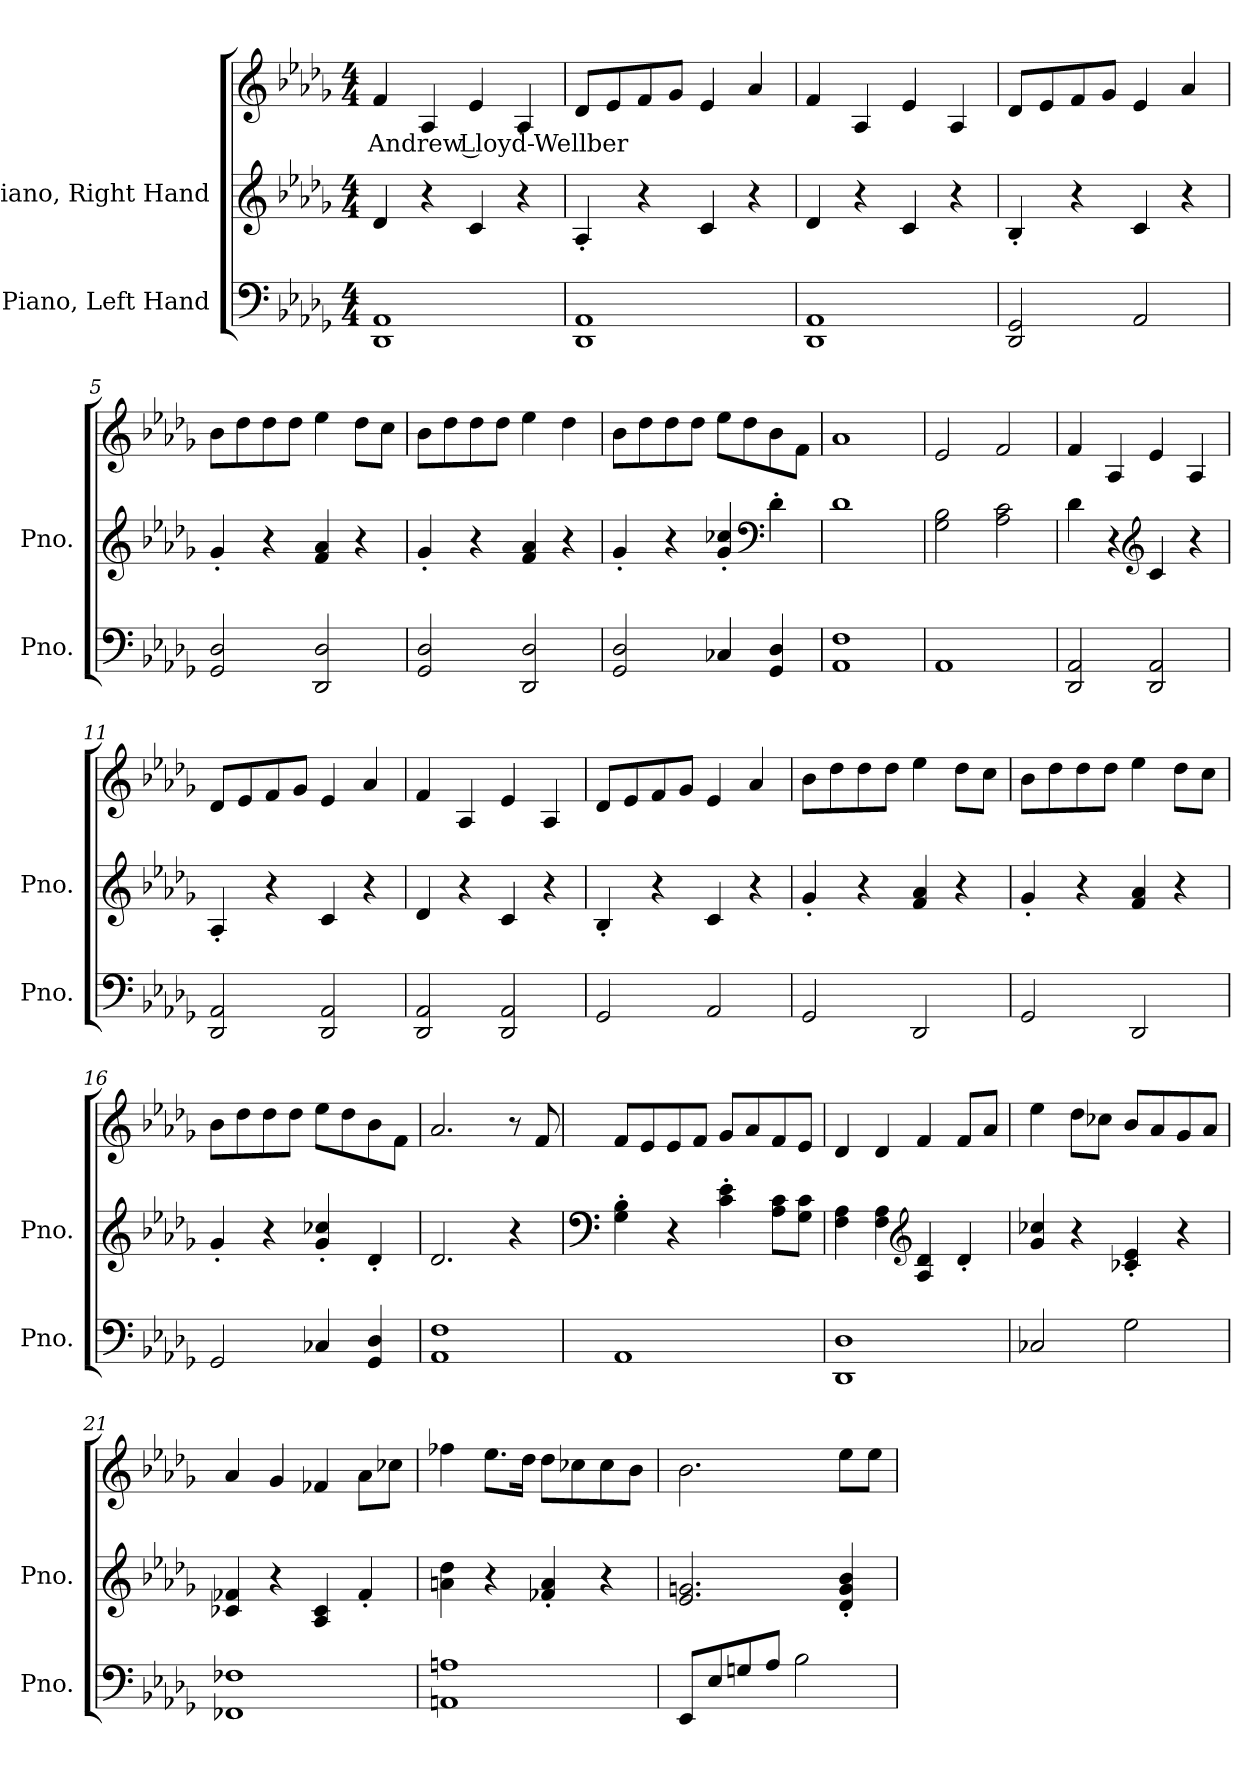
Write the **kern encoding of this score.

**kern	**kern	**kern	**text
*part2	*part1	*part1	*part1
*staff3	*staff2	*staff1	*staff1
*I"Piano, Left Hand	*I"Piano, Right Hand	*	*
*I'Pno.	*I'Pno.	*	*
*clefF4	*clefG2	*clefG2	*
*k[b-e-a-d-g-]	*k[b-e-a-d-g-]	*k[b-e-a-d-g-]	*
*M4/4	*M4/4	*M4/4	*
*MM100	*MM100	*MM100	*
=1	=1	=1	=1
!	!	!	!LO:LY:b
1DD- 1AA-	4d-/	4f/	Andrew Lloyd-Wellber
.	4r	4A-/	.
.	4c/	4e-/	.
.	4r	4A-/	.
=2	=2	=2	=2
1DD- 1AA-	4A-'/	8d-/L	.
.	.	8e-/	.
.	4r	8f/	.
.	.	8g-/J	.
.	4c/	4e-/	.
.	4r	4a-/	.
=3	=3	=3	=3
1DD- 1AA-	4d-/	4f/	.
.	4r	4A-/	.
.	4c/	4e-/	.
.	4r	4A-/	.
!!LO:LB:g=z
=4	=4	=4	=4
2DD-/ 2GG-/	4B-'/	8d-/L	.
.	.	8e-/	.
.	4r	8f/	.
.	.	8g-/J	.
2AA-/	4c/	4e-/	.
.	4r	4a-/	.
=5	=5	=5	=5
2GG-/ 2D-/	4g-'/	8b-\L	.
.	.	8dd-\	.
.	4r	8dd-\	.
.	.	8dd-\J	.
2DD-/ 2D-/	4f/ 4a-/	4ee-\	.
.	4r	8dd-\L	.
.	.	8cc\J	.
=6	=6	=6	=6
2GG-/ 2D-/	4g-'/	8b-\L	.
.	.	8dd-\	.
.	4r	8dd-\	.
.	.	8dd-\J	.
2DD-/ 2D-/	4f/ 4a-/	4ee-\	.
.	4r	4dd-\	.
=7	=7	=7	=7
2GG-/ 2D-/	4g-'/	8b-\L	.
.	.	8dd-\	.
.	4r	8dd-\	.
.	.	8dd-\J	.
4C-X/	4g-/' 4cc-X/'	8ee-\L	.
.	.	8dd-\	.
*	*clefF4	*	*
4GG-/ 4D-/	4d-'\	8b-\	.
.	.	8f\J	.
=8	=8	=8	=8
1AA- 1F	1d-	1a-	.
=9	=9	=9	=9
1AA-	2G-\ 2B-\	2e-/	.
.	2A-\ 2c\	2f/	.
!!LO:LB:g=z
=10	=10	=10	=10
2DD-/ 2AA-/	4d-\	4f/	.
.	4r	4A-/	.
*	*clefG2	*	*
2DD-/ 2AA-/	4c/	4e-/	.
.	4r	4A-/	.
=11	=11	=11	=11
2DD-/ 2AA-/	4A-'/	8d-/L	.
.	.	8e-/	.
.	4r	8f/	.
.	.	8g-/J	.
2DD-/ 2AA-/	4c/	4e-/	.
.	4r	4a-/	.
=12	=12	=12	=12
2DD-/ 2AA-/	4d-/	4f/	.
.	4r	4A-/	.
2DD-/ 2AA-/	4c/	4e-/	.
.	4r	4A-/	.
=13	=13	=13	=13
2GG-/	4B-'/	8d-/L	.
.	.	8e-/	.
.	4r	8f/	.
.	.	8g-/J	.
2AA-/	4c/	4e-/	.
.	4r	4a-/	.
=14	=14	=14	=14
2GG-/	4g-'/	8b-\L	.
.	.	8dd-\	.
.	4r	8dd-\	.
.	.	8dd-\J	.
2DD-/	4f/ 4a-/	4ee-\	.
.	4r	8dd-\L	.
.	.	8cc\J	.
=15	=15	=15	=15
2GG-/	4g-'/	8b-\L	.
.	.	8dd-\	.
.	4r	8dd-\	.
.	.	8dd-\J	.
2DD-/	4f/ 4a-/	4ee-\	.
.	4r	8dd-\L	.
.	.	8cc\J	.
!!LO:LB:g=z
=16	=16	=16	=16
2GG-/	4g-'/	8b-\L	.
.	.	8dd-\	.
.	4r	8dd-\	.
.	.	8dd-\J	.
4C-X/	4g-/' 4cc-X/'	8ee-\L	.
.	.	8dd-\	.
4GG-/ 4D-/	4d-'/	8b-\	.
.	.	8f\J	.
=17	=17	=17	=17
1AA- 1F	2.d-/	2.a-/	.
.	4r	8r	.
.	.	8f/	.
=18	=18	=18	=18
*	*clefF4	*	*
1AA-	4G-\' 4B-\'	8f/L	.
.	.	8e-/	.
.	4r	8e-/	.
.	.	8f/J	.
.	4c\' 4e-\'	8g-/L	.
.	.	8a-/	.
.	8A-\ 8c\L	8f/	.
.	8G-\ 8c\J	8e-/J	.
=19	=19	=19	=19
1DD- 1D-	4F\ 4A-\	4d-/	.
.	4F\ 4A-\	4d-/	.
*	*clefG2	*	*
.	4A-/ 4d-/	4f/	.
.	4d-'/	8f/L	.
.	.	8a-/J	.
=20	=20	=20	=20
2C-X/	4g-/ 4cc-X/	4ee-\	.
.	4r	8dd-\L	.
.	.	8cc-X\J	.
2G-\	4c-X/' 4e-/'	8b-/L	.
.	.	8a-/	.
.	4r	8g-/	.
.	.	8a-/J	.
!!LO:PB:g=z
=21	=21	=21	=21
1FF-X 1F-X	4c-X/ 4f-X/	4a-/	.
.	4r	4g-/	.
.	4A-/ 4c-/	4f-X/	.
.	4f-'/	8a-\L	.
.	.	8cc-X\J	.
=22	=22	=22	=22
1AAn 1An	4an\ 4dd-\	4ff-X\	.
.	4r	8.ee-\L	.
.	.	16dd-\Jk	.
.	4f-X/' 4a/'	8dd-\L	.
.	.	8cc-X\	.
.	4r	8cc-\	.
.	.	8b-\J	.
=23	=23	=23	=23
8EE-/L	2.e-/ 2.gn/	2.b-\	.
8E-/	.	.	.
8Gn/	.	.	.
8A-/J	.	.	.
2B-\	.	.	.
.	4d-/' 4g/' 4b-/'	8ee-\L	.
.	.	8ee-\J	.
=	=	=	=
*-	*-	*-	*-
